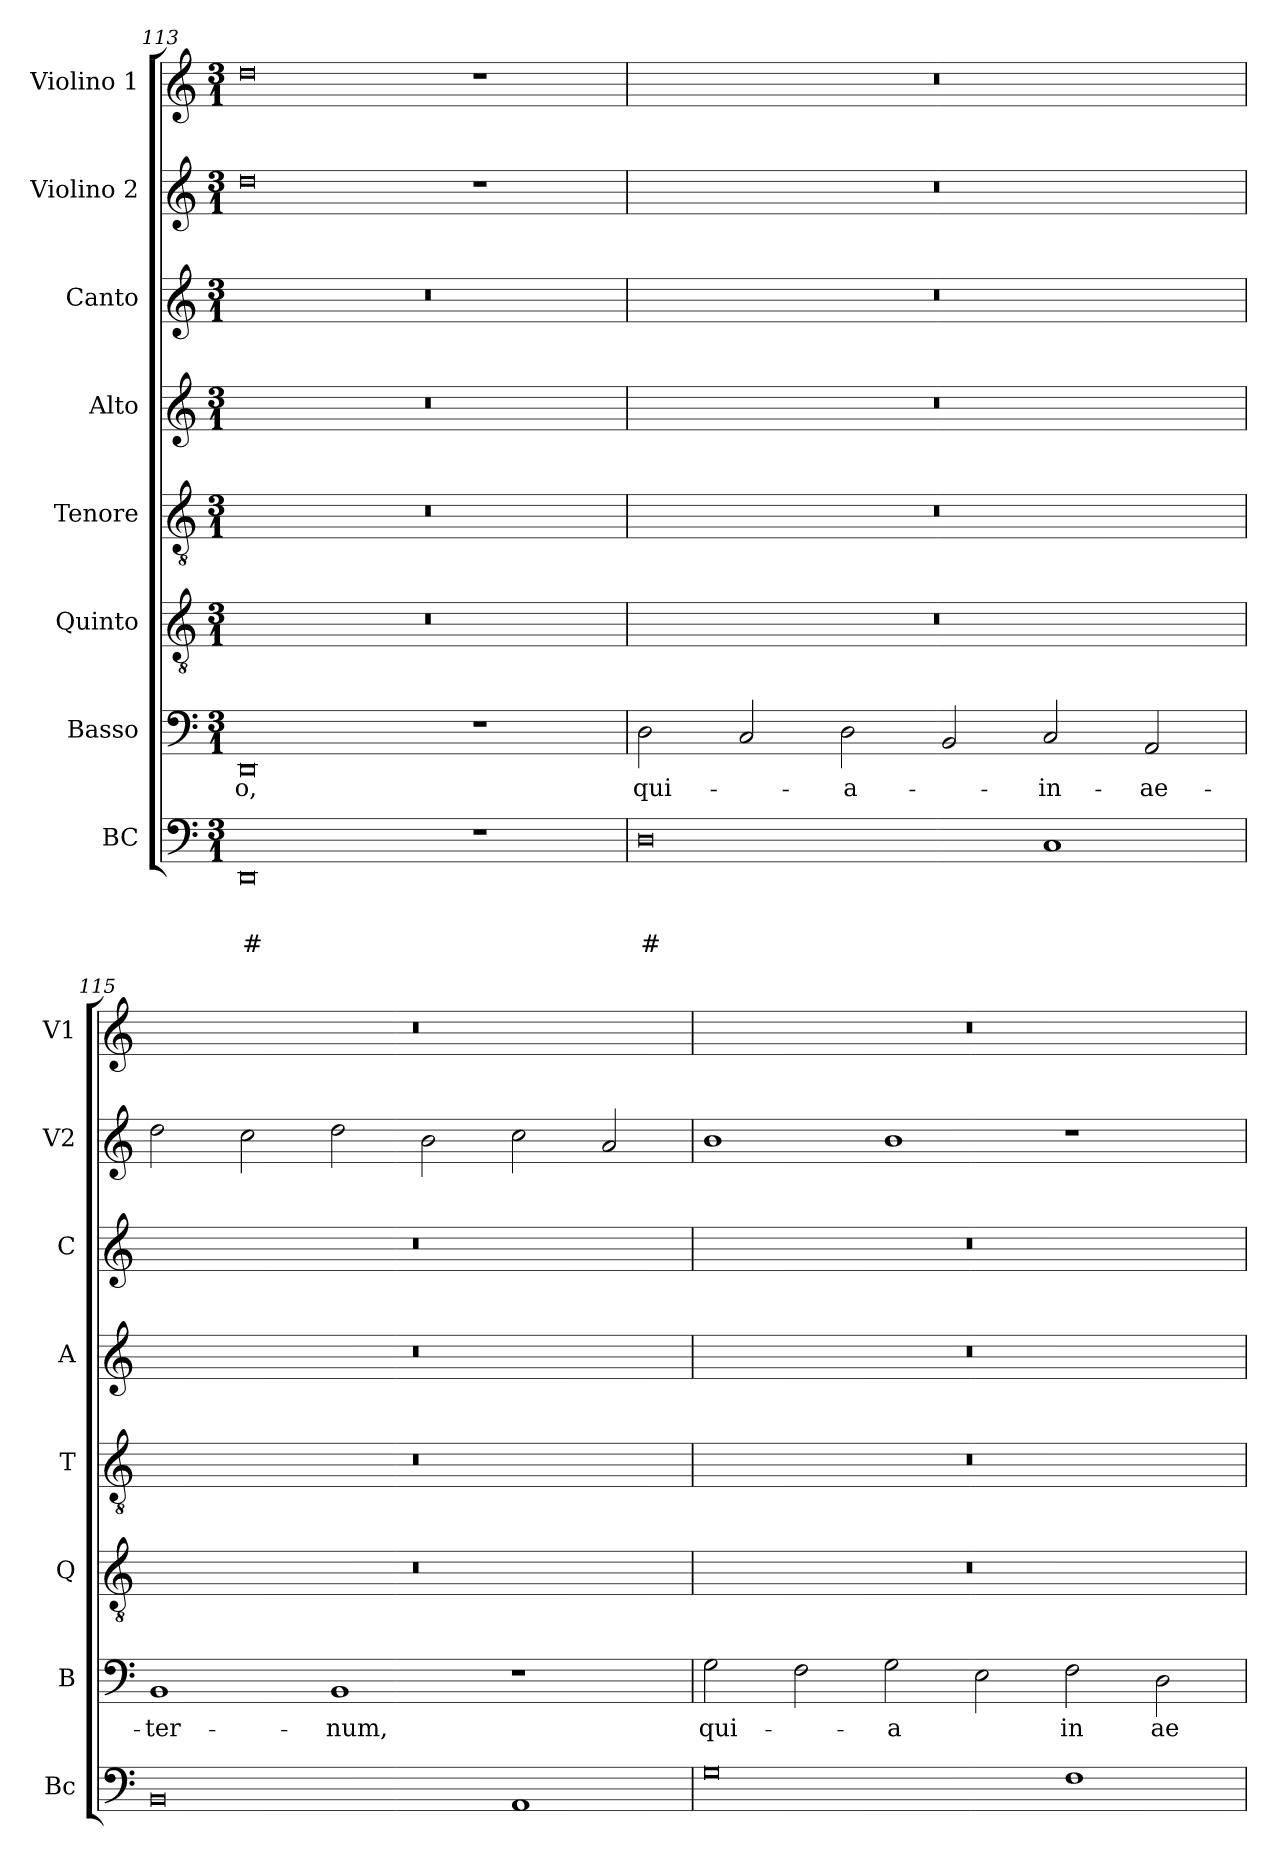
**kern	**text	**text	**text	**kern	**text	**kern	**kern	**kern	**kern	**kern	**kern
*part8	*part8	*part8	*part8	*part7	*part7	*part6	*part5	*part4	*part3	*part2	*part1
*staff8	*staff8	*staff8	*staff8	*staff7	*staff7	*staff6	*staff5	*staff4	*staff3	*staff2	*staff1
*I"BC	*	*	*	*I"Basso	*	*I"Quinto	*I"Tenore	*I"Alto	*I"Canto	*I"Violino 2	*I"Violino 1
*I'Bc	*	*	*	*I'B	*	*I'Q	*I'T	*I'A	*I'C	*I'V2	*I'V1
*clefF4	*	*	*	*clefF4	*	*clefGv2	*clefGv2	*clefG2	*clefG2	*clefG2	*clefG2
*k[]	*	*	*	*k[]	*	*k[]	*k[]	*k[]	*k[]	*k[]	*k[]
*C:	*	*	*	*C:	*	*C:	*C:	*C:	*C:	*C:	*C:
*M3/1	*	*	*	*M3/1	*	*M3/1	*M3/1	*M3/1	*M3/1	*M3/1	*M3/1
=113	=113	=113	=113	=113	=113	=113	=113	=113	=113	=113	=113
!	!	!	!LO:LY:b	!	!LO:LY:b	!	!	!	!	!	!
0DD	.	.	#	0DD	-o,	0.r	0.r	0.r	0.r	0dd	0dd
1r	.	.	.	1r	.	.	.	.	.	1r	1r
=114	=114	=114	=114	=114	=114	=114	=114	=114	=114	=114	=114
!	!	!	!LO:LY:b	!	!LO:LY:b	!	!	!	!	!	!
0D	.	.	#	2D\	qui-	0.r	0.r	0.r	0.r	0.r	0.r
.	.	.	.	2C/	.	.	.	.	.	.	.
!	!	!	!	!	!LO:LY:b	!	!	!	!	!	!
.	.	.	.	2D\	-a-	.	.	.	.	.	.
.	.	.	.	2BB/	.	.	.	.	.	.	.
!	!	!	!	!	!LO:LY:b	!	!	!	!	!	!
1C	.	.	.	2C/	-in-	.	.	.	.	.	.
!	!	!	!	!	!LO:LY:b	!	!	!	!	!	!
.	.	.	.	2AA/	-ae-	.	.	.	.	.	.
=115	=115	=115	=115	=115	=115	=115	=115	=115	=115	=115	=115
!	!	!	!	!	!LO:LY:b	!	!	!	!	!	!
0BB	.	.	.	1BB	-ter-	0.r	0.r	0.r	0.r	2dd\	0.r
.	.	.	.	.	.	.	.	.	.	2cc\	.
!	!	!	!	!	!LO:LY:b	!	!	!	!	!	!
.	.	.	.	1BB	-num,	.	.	.	.	2dd\	.
.	.	.	.	.	.	.	.	.	.	2b\	.
1AA	.	.	.	1r	.	.	.	.	.	2cc\	.
.	.	.	.	.	.	.	.	.	.	2a/	.
=116	=116	=116	=116	=116	=116	=116	=116	=116	=116	=116	=116
!	!	!	!	!	!LO:LY:b	!	!	!	!	!	!
0G	.	.	.	2G\	qui-	0.r	0.r	0.r	0.r	1b	0.r
.	.	.	.	2F\	.	.	.	.	.	.	.
!	!	!	!	!	!LO:LY:b	!	!	!	!	!	!
.	.	.	.	2G\	-a	.	.	.	.	1b	.
.	.	.	.	2E\	.	.	.	.	.	.	.
!	!	!	!	!	!LO:LY:b	!	!	!	!	!	!
1F	.	.	.	2F\	in	.	.	.	.	1r	.
!	!	!	!	!	!LO:LY:b	!	!	!	!	!	!
.	.	.	.	2D\	ae-	.	.	.	.	.	.
=	=	=	=	=	=	=	=	=	=	=	=
*-	*-	*-	*-	*-	*-	*-	*-	*-	*-	*-	*-
